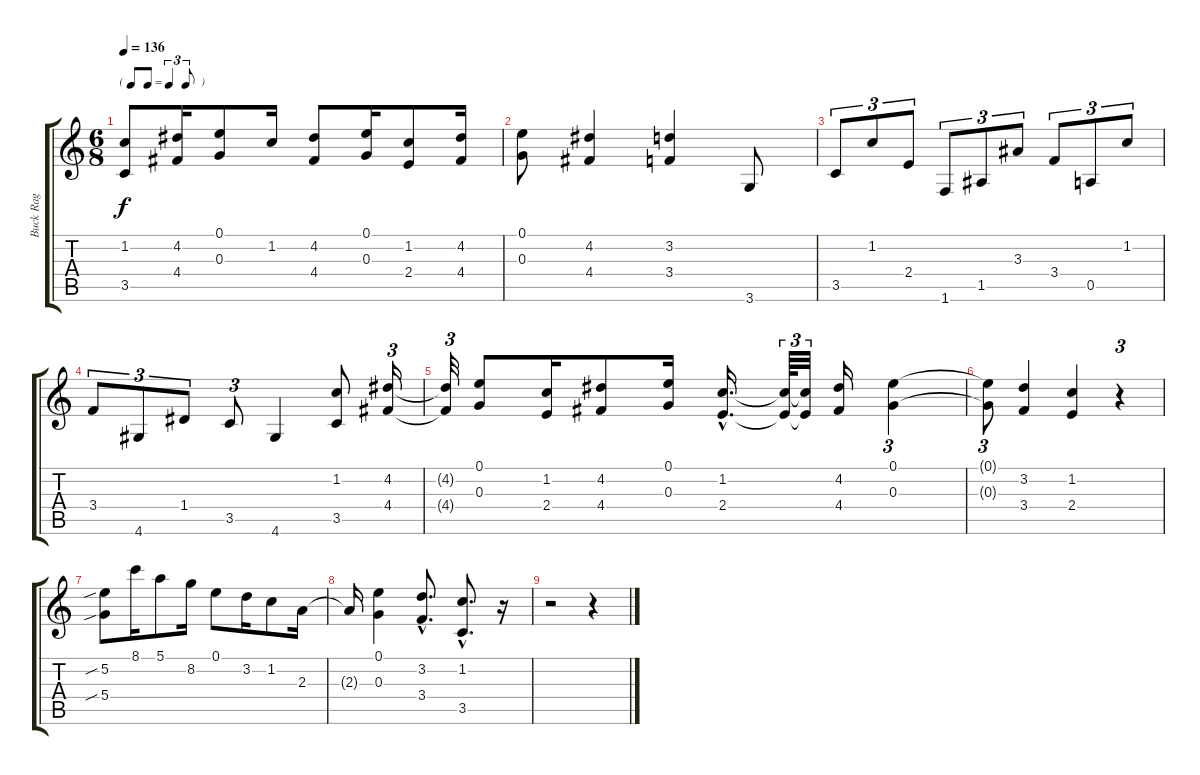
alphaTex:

\track ("Buck Rag" "Buck Rag") {instrument acousticguitarnylon}
\staff {score tabs}
\tuning (E4 B3 G3 D3 A2 E2) {hide}
\ts (6 8)
\tf triplet8th
\tempo 136
\clef g2
\ks c
(1.2 3.5).8{dy f} (4.2 4.4).16 (0.1 0.3).8 1.2.16 (4.2 4.4).8 (0.1 0.3).16 (1.2 2.4).8 (4.2 4.4).16 |
(0.1 0.3).8 (4.2 4.4).4 (3.2 3.4).4 3.6.8 |
3.5.8{tu (3 2)} 1.2.8{tu (3 2)} 2.4.8{tu (3 2)} 1.6.8{tu (3 2)} 1.5.8{tu (3 2)} 3.3.8{tu (3 2)} 3.4.8{tu (3 2)} 0.5.8{tu (3 2)} 1.2.8{tu (3 2)} |
3.4.8{tu (3 2)} 4.6.8{tu (3 2)} 1.4.8{tu (3 2)} 3.5.8{tu (3 2)} 4.6.4 (1.2 3.5).8 (4.2 4.4).16{tu (3 2)} |
(4.2{t} 4.4{t}).32{tu (3 2)} (0.1 0.3).8 (1.2 2.4).16 (4.2 4.4).8 (0.1 0.3).16 (1.2{hac} 2.4{hac}).16{d} (1.2{t} 2.4{t}).64{tu (3 2)} (1.2{t} 2.4{t}).32{tu (3 2)} (4.2 4.4).16 (0.1 0.3).4{tu (3 2)} |
(0.1{t} 0.3{t}).8{tu (3 2)} (3.2 3.4).4 (1.2 2.4).4 r.4{tu (3 2)} |
(5.2{sib} 5.4{sib}).8 8.1.16 5.1.8 8.2.16 0.1.8 3.2.16 1.2.8 2.3.16 |
2.3{t}.16 (0.1 0.3).4 (3.2{hac} 3.4{hac}).8{d} (1.2{hac} 3.5{hac}).8{d} r.16 |
r.2 r.4
